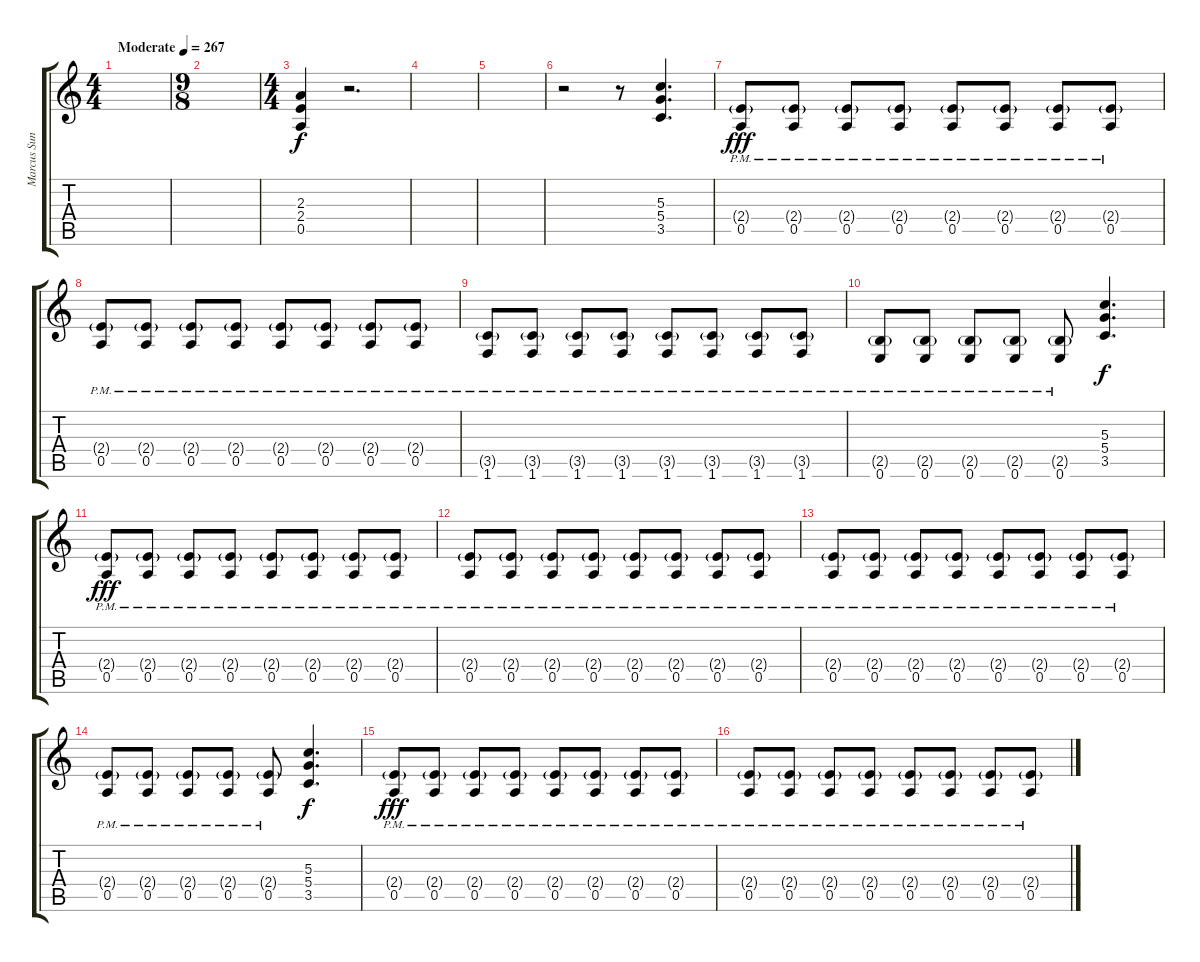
\track ("Marcus Sunesson" "Marcus Sun") {instrument distortionguitar}
\staff {score tabs}
\tuning (E4 B3 G3 D3 A2 E2) {hide}
\ts (4 4)
\tempo (267 "Moderate")
\clef g2
\ks c
|
\ts (9 8)
|
\ts (4 4)
(2.3 2.4 0.5).4 r.2{d} |
|
|
r.2 r.8 (5.3 5.4 3.5).4{d} |
(2.4{g pm} 0.5{pm}).8{dy fff} (2.4{g pm} 0.5{pm}).8 (2.4{g pm} 0.5{pm}).8 (2.4{g pm} 0.5{pm}).8 (2.4{g pm} 0.5{pm}).8 (2.4{g pm} 0.5{pm}).8 (2.4{g pm} 0.5{pm}).8 (2.4{g pm} 0.5{pm}).8 |
(2.4{g pm} 0.5{pm}).8 (2.4{g pm} 0.5{pm}).8 (2.4{g pm} 0.5{pm}).8 (2.4{g pm} 0.5{pm}).8 (2.4{g pm} 0.5{pm}).8 (2.4{g pm} 0.5{pm}).8 (2.4{g pm} 0.5{pm}).8 (2.4{g pm} 0.5{pm}).8 |
(3.5{g pm} 1.6{pm}).8 (3.5{g pm} 1.6{pm}).8 (3.5{g pm} 1.6{pm}).8 (3.5{g pm} 1.6{pm}).8 (3.5{g pm} 1.6{pm}).8 (3.5{g pm} 1.6{pm}).8 (3.5{g pm} 1.6{pm}).8 (3.5{g pm} 1.6{pm}).8 |
(2.5{g pm} 0.6{pm}).8 (2.5{g pm} 0.6{pm}).8 (2.5{g pm} 0.6{pm}).8 (2.5{g pm} 0.6{pm}).8 (2.5{g pm} 0.6{pm}).8 (5.3 5.4 3.5).4{d dy f} |
(2.4{g pm} 0.5{pm}).8{dy fff} (2.4{g pm} 0.5{pm}).8 (2.4{g pm} 0.5{pm}).8 (2.4{g pm} 0.5{pm}).8 (2.4{g pm} 0.5{pm}).8 (2.4{g pm} 0.5{pm}).8 (2.4{g pm} 0.5{pm}).8 (2.4{g pm} 0.5{pm}).8 |
(2.4{g pm} 0.5{pm}).8 (2.4{g pm} 0.5{pm}).8 (2.4{g pm} 0.5{pm}).8 (2.4{g pm} 0.5{pm}).8 (2.4{g pm} 0.5{pm}).8 (2.4{g pm} 0.5{pm}).8 (2.4{g pm} 0.5{pm}).8 (2.4{g pm} 0.5{pm}).8 |
(2.4{g pm} 0.5{pm}).8 (2.4{g pm} 0.5{pm}).8 (2.4{g pm} 0.5{pm}).8 (2.4{g pm} 0.5{pm}).8 (2.4{g pm} 0.5{pm}).8 (2.4{g pm} 0.5{pm}).8 (2.4{g pm} 0.5{pm}).8 (2.4{g pm} 0.5{pm}).8 |
(2.4{g pm} 0.5{pm}).8 (2.4{g pm} 0.5{pm}).8 (2.4{g pm} 0.5{pm}).8 (2.4{g pm} 0.5{pm}).8 (2.4{g pm} 0.5{pm}).8 (5.3 5.4 3.5).4{d dy f} |
(2.4{g pm} 0.5{pm}).8{dy fff} (2.4{g pm} 0.5{pm}).8 (2.4{g pm} 0.5{pm}).8 (2.4{g pm} 0.5{pm}).8 (2.4{g pm} 0.5{pm}).8 (2.4{g pm} 0.5{pm}).8 (2.4{g pm} 0.5{pm}).8 (2.4{g pm} 0.5{pm}).8 |
(2.4{g pm} 0.5{pm}).8 (2.4{g pm} 0.5{pm}).8 (2.4{g pm} 0.5{pm}).8 (2.4{g pm} 0.5{pm}).8 (2.4{g pm} 0.5{pm}).8 (2.4{g pm} 0.5{pm}).8 (2.4{g pm} 0.5{pm}).8 (2.4{g pm} 0.5{pm}).8
